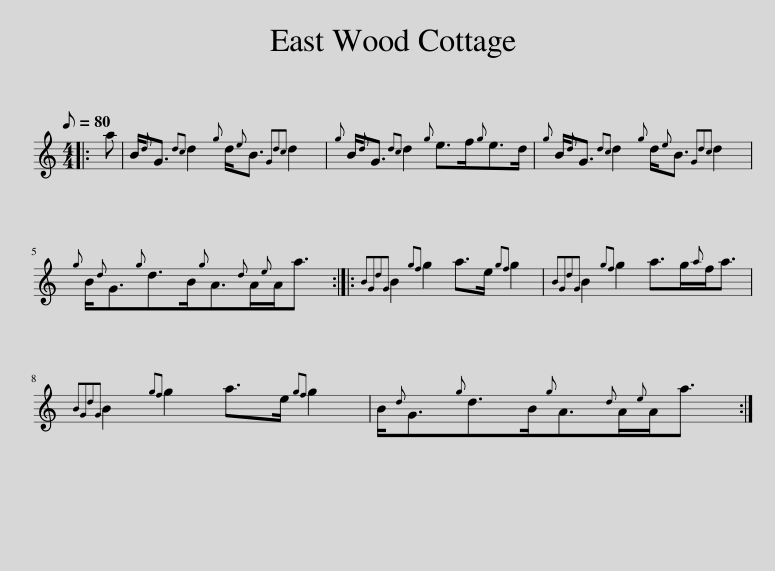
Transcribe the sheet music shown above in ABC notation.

X:1
L:1/8
Q:1/8=80
M:4/4
I:linebreak $
K:C
V:1 treble
V:1
|: a | B/{d}G3/2{dc} d2{g} d/{e}B3/2{Gdc} d2 |{g} B/{d}G3/2{dc} d2{g} e>f{g}e>d |{g} B/{d}G3/2{dc} d2{g} d/{e}B3/2{Gdc} d2 |${g} B/{d}G3/2{g}d>B{g}A3/2{d}A/{e}A<a :: %5
{BGdG} B2{gf} g2 a>e{gf} g2 |{BGdG} B2{gf} g2 a>g{a}f<a |${BGdG} B2{gf} g2 a>e{gf} g2 | B/{d}G3/2{g}d>B{g}A3/2{d}A/{e}A<a :| %9
